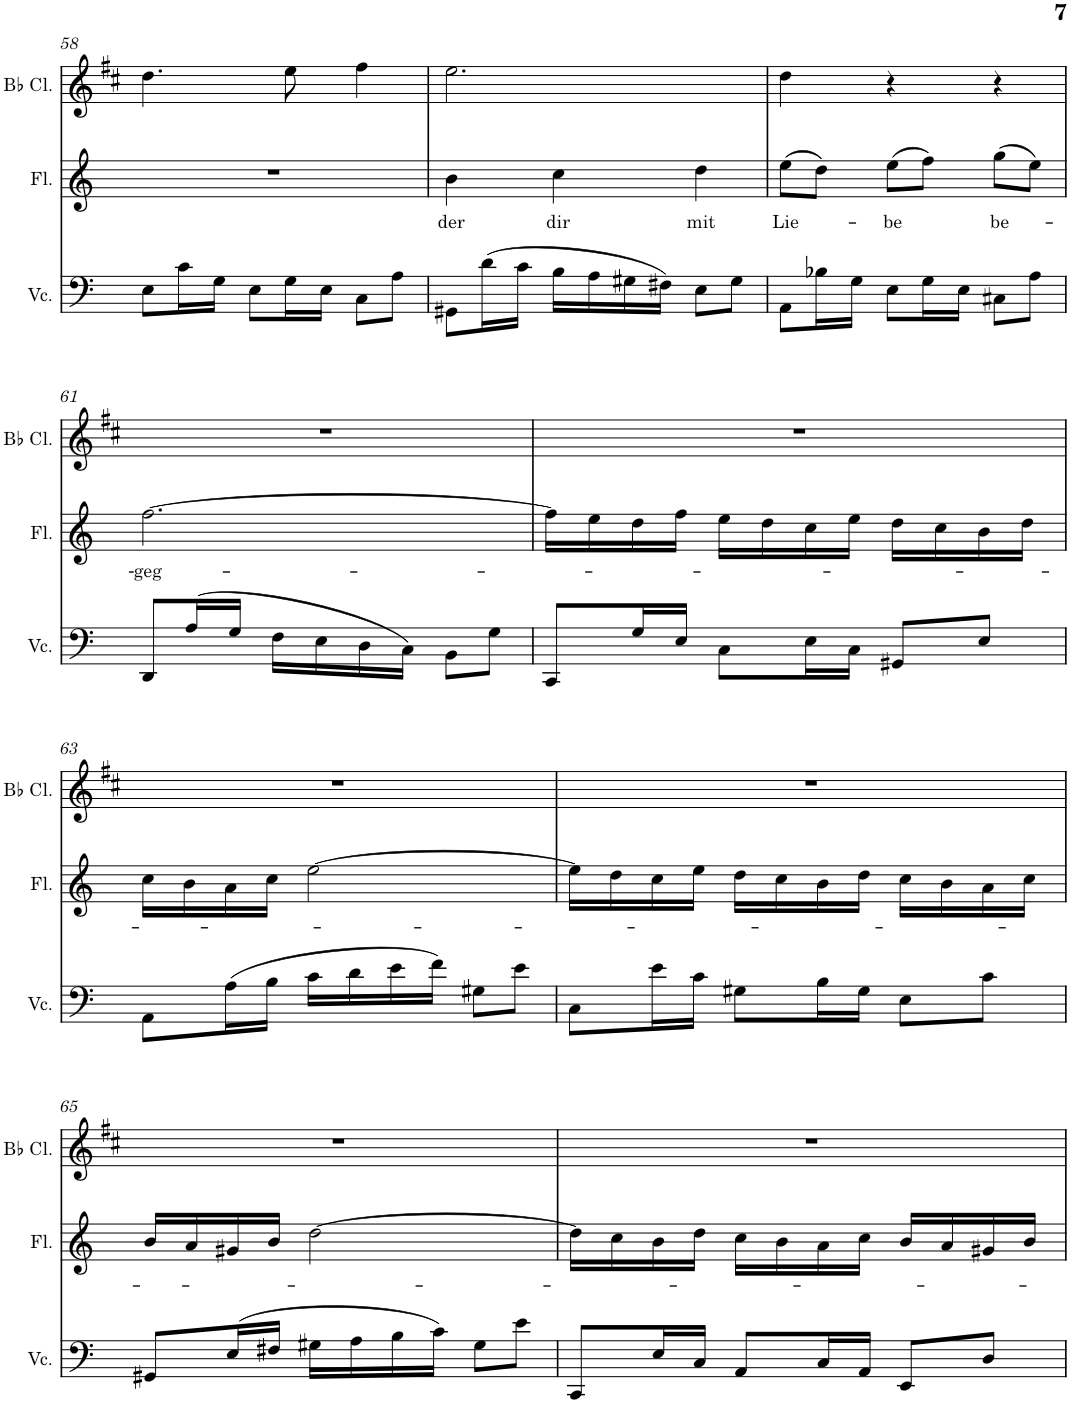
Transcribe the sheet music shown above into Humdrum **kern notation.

**kern	**kern	**text	**kern
*part3	*part2	*part2	*part1
*staff3	*staff2	*staff2	*staff1
*I"Violoncello	*I"Flute	*	*I"Bb Clarinet
*I'Vc.	*I'Fl.	*	*I'Bb Cl.
!!LO:PB:g=z
*clefF4	*clefG2	*	*clefG2
*	*	*	*Trd1c2
*k[]	*k[]	*	*k[f#c#]
*M3/4	*M3/4	*	*M3/4
=58	=58	=58	=58
8E\L	2.r	.	4.dd\
16c\L	.	.	.
16G\JJ	.	.	.
8E\L	.	.	.
16G\L	.	.	8ee\
16E\JJ	.	.	.
8C\L	.	.	4ff#\
8A\J	.	.	.
=59	=59	=59	=59
!	!	!LO:LY:b	!
8GG#X\L	4b\	der	2.ee\
(16d\L	.	.	.
16c\JJ	.	.	.
!	!	!LO:LY:b	!
16B\LL	4cc\	dir	.
16A\	.	.	.
16G#X\	.	.	.
16F#X\JJ)	.	.	.
!	!	!LO:LY:b	!
8E\L	4dd\	mit	.
8G#\J	.	.	.
=60	=60	=60	=60
!	!	!LO:LY:b	!
8AA\L	(8ee\L	Lie	4dd\
16B-X\L	8dd\J)	.	.
16G\JJ	.	.	.
!	!	!LO:LY:b	!
8E\L	(8ee\L	be	4r
16G\L	8ff\J)	.	.
16E\JJ	.	.	.
!	!	!LO:LY:b	!
8C#X\L	(8gg\L	be	4r
8A\J	8ee\J)	.	.
!!LO:LB:g=z
=61	=61	=61	=61
!	!	!LO:LY:b	!
8DD/L	[2.ff\	geg-	2.r
(16A/L	.	.	.
16G/JJ	.	.	.
16F\LL	.	.	.
16E\	.	.	.
16D\	.	.	.
16C\JJ)	.	.	.
8BB\L	.	.	.
8G\J	.	.	.
=62	=62	=62	=62
8CC/L	16ff\LL]	.	2.r
.	16ee\	.	.
16G/L	16dd\	.	.
16E/JJ	16ff\JJ	.	.
8C\L	16ee\LL	.	.
.	16dd\	.	.
16E\L	16cc\	.	.
16C\JJ	16ee\JJ	.	.
8GG#X/L	16dd\LL	.	.
.	16cc\	.	.
8E/J	16b\	.	.
.	16dd\JJ	.	.
!!LO:LB:g=z
=63	=63	=63	=63
8AA\L	16cc\LL	.	2.r
.	16b\	.	.
(16A\L	16a\	.	.
16B\JJ	16cc\JJ	.	.
16c\LL	[2ee\	.	.
16d\	.	.	.
16e\	.	.	.
16f\JJ)	.	.	.
8G#X\L	.	.	.
8e\J	.	.	.
=64	=64	=64	=64
8C\L	16ee\LL]	.	2.r
.	16dd\	.	.
16e\L	16cc\	.	.
16c\JJ	16ee\JJ	.	.
8G#X\L	16dd\LL	.	.
.	16cc\	.	.
16B\L	16b\	.	.
16G#\JJ	16dd\JJ	.	.
8E\L	16cc\LL	.	.
.	16b\	.	.
8c\J	16a\	.	.
.	16cc\JJ	.	.
!!LO:LB:g=z
=65	=65	=65	=65
8GG#X/L	16b/LL	.	2.r
.	16a/	.	.
(16E/L	16g#X/	.	.
16F#X/JJ	16b/JJ	.	.
16G#X\LL	[2dd\	.	.
16A\	.	.	.
16B\	.	.	.
16c\JJ)	.	.	.
8G#\L	.	.	.
8e\J	.	.	.
=66	=66	=66	=66
8CC/L	16dd\LL]	.	2.r
.	16cc\	.	.
16E/L	16b\	.	.
16C/JJ	16dd\JJ	.	.
8AA/L	16cc\LL	.	.
.	16b\	.	.
16C/L	16a\	.	.
16AA/JJ	16cc\JJ	.	.
8EE/L	16b/LL	.	.
.	16a/	.	.
8D/J	16g#X/	.	.
.	16b/JJ	.	.
=	=	=	=
*-	*-	*-	*-
